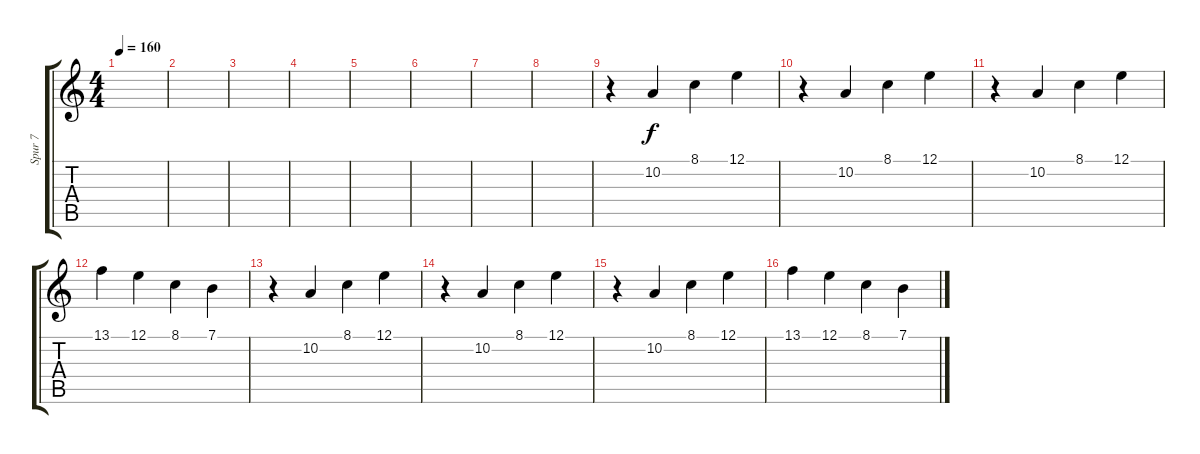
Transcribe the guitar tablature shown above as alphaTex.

\track ("Spur 7" "Spur 7") {instrument pizzicatostrings}
\staff {score tabs}
\tuning (E4 B3 G3 D3 A2 E2) {hide}
\ts (4 4)
\tempo 160
\clef g2
\ks c
|
|
|
|
|
|
|
|
r.4 10.2.4 8.1.4 12.1.4 |
r.4 10.2.4 8.1.4 12.1.4 |
r.4 10.2.4 8.1.4 12.1.4 |
13.1.4 12.1.4 8.1.4 7.1.4 |
r.4 10.2.4 8.1.4 12.1.4 |
r.4 10.2.4 8.1.4 12.1.4 |
r.4 10.2.4 8.1.4 12.1.4 |
13.1.4 12.1.4 8.1.4 7.1.4
